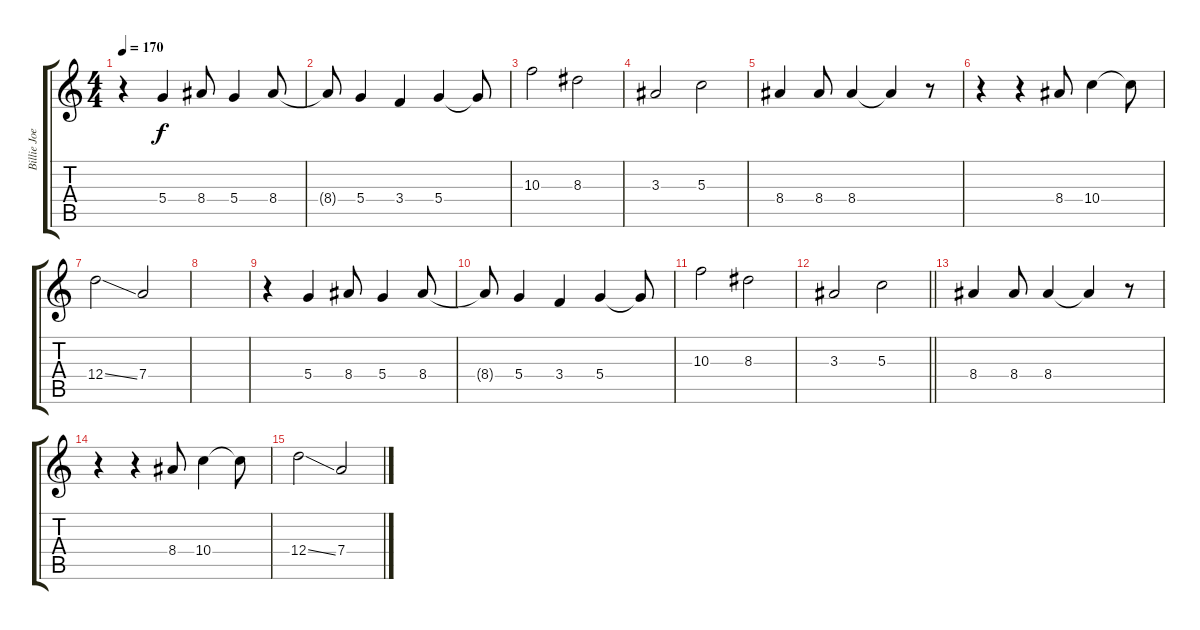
\track ("Billie Joe Vocals" "Billie Joe") {instrument acousticguitarsteel}
\staff {score tabs}
\tuning (E4 B3 G3 D3 A2 E2) {hide}
\ts (4 4)
\tempo 170
\clef g2
\ks c
r.4{dy f} 5.4.4 8.4.8 5.4.4 8.4.8 |
8.4{t}.8 5.4.4 3.4.4 5.4.4 5.4{t}.8 |
10.3.2 8.3.2 |
3.3.2 5.3.2 |
8.4.4 8.4.8 8.4.4 8.4{t}.4 r.8 |
r.4 r.4 8.4.8 10.4.4 10.4{t}.8 |
12.4{ss}.2 7.4.2 |
|
r.4 5.4.4 8.4.8 5.4.4 8.4.8 |
8.4{t}.8 5.4.4 3.4.4 5.4.4 5.4{t}.8 |
10.3.2 8.3.2 |
\barLineRight lightlight
3.3.2 5.3.2 |
8.4.4 8.4.8 8.4.4 8.4{t}.4 r.8 |
r.4 r.4 8.4.8 10.4.4 10.4{t}.8 |
12.4{ss}.2 7.4.2
